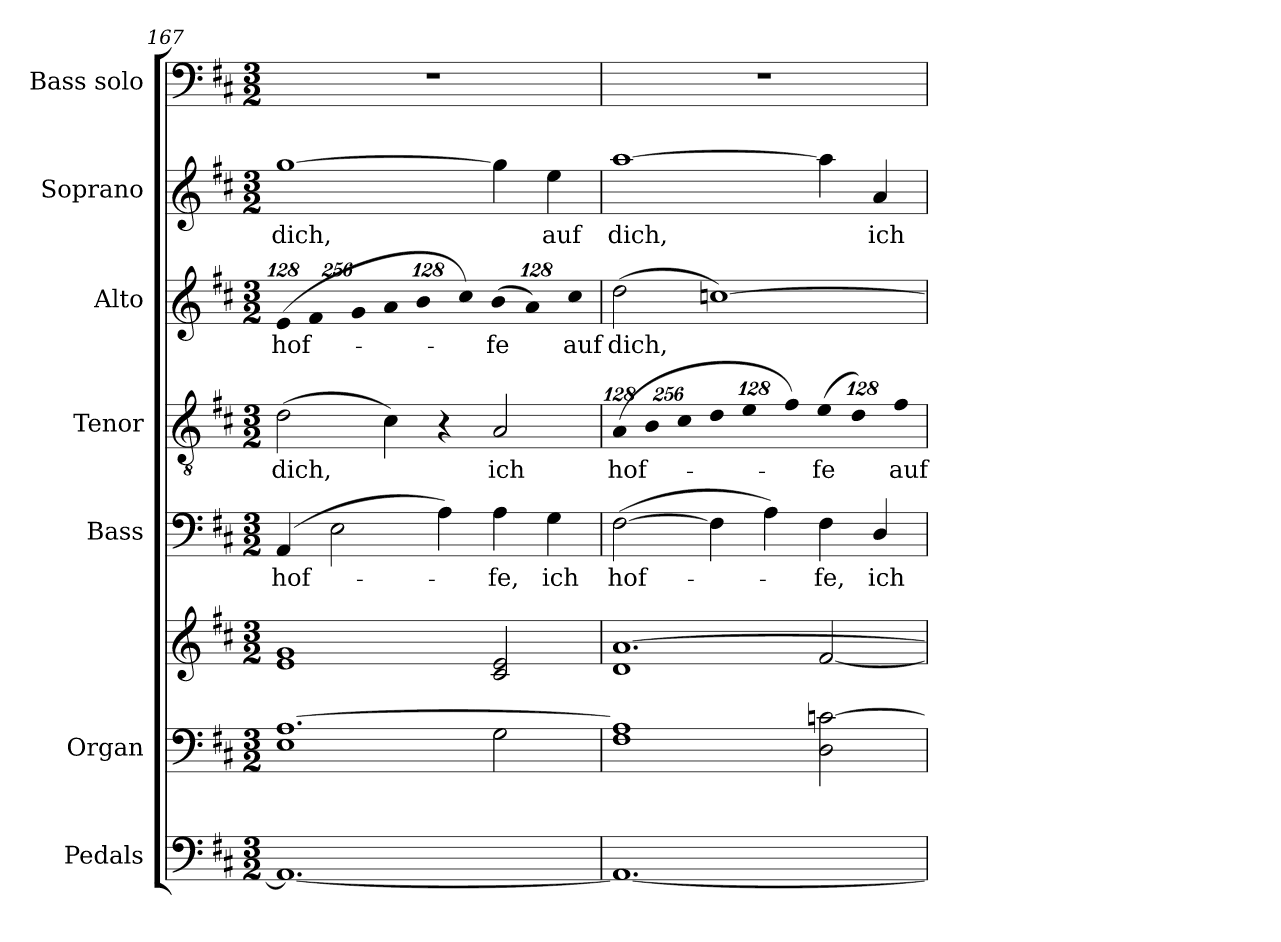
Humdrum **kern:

**kern	**kern	**kern	**kern	**text	**kern	**text	**kern	**text	**kern	**text	**kern
*part7	*part6	*part6	*part5	*part5	*part4	*part4	*part3	*part3	*part2	*part2	*part1
*staff8	*staff7	*staff6	*staff5	*staff5	*staff4	*staff4	*staff3	*staff3	*staff2	*staff2	*staff1
*I"Pedals	*I"Organ	*	*I"Bass	*	*I"Tenor	*	*I"Alto	*	*I"Soprano	*	*I"Bass solo
*I'Ped.	*I'Org.	*	*I'B.	*	*I'T.	*	*I'A.	*	*I'S.	*	*
*clefF4	*clefF4	*clefG2	*clefF4	*	*clefGv2	*	*clefG2	*	*clefG2	*	*clefF4
*	*	*	*	*	*ITrd7c12	*	*	*	*	*	*
*k[f#c#]	*k[f#c#]	*k[f#c#]	*k[f#c#]	*	*k[f#c#]	*	*k[f#c#]	*	*k[f#c#]	*	*k[f#c#]
*D:	*D:	*D:	*D:	*	*D:	*	*D:	*	*D:	*	*D:
*M3/2	*M3/2	*M3/2	*M3/2	*	*M3/2	*	*M3/2	*	*M3/2	*	*M3/2
=167	=167	=167	=167	=167	=167	=167	=167	=167	=167	=167	=167
*	*^	*	*	*	*	*	*	*	*	*	*
!	!	!	!	!	!LO:LY:b:color=#000000	!	!	!	!	!	!	!
!	!	!	!	!	!	!	!LO:LY:b:color=#000000	!	!	!	!	!
*	*	*	*	*	*	*	*	*Xbrackettup	*	*	*	*
!	!	!	!	!	!	!	!	!LO:N:vis=4	!	!	!	!
!	!	!	!	!	!	!	!	!	!LO:LY:b:color=#000000	!	!	!
!	!	!	!	!	!	!	!	!	!	!	!LO:LY:b:color=#000000	!LO:N:vis=1
1.AAi_	[1.Ai	1Ei	1ei 1gi	(4AAi/	hof-	(2Di\	dich,	(512%85ei/	hof-	[1ggi	dich,	1.r
!	!	!	!	!	!	!	!	!LO:N:vis=4	!	!	!	!
.	.	.	.	.	.	.	.	1024%171f#i/	.	.	.	.
.	.	.	.	2Ei\	.	.	.	.	.	.	.	.
!	!	!	!	!	!	!	!	!LO:N:vis=4	!	!	!	!
.	.	.	.	.	.	.	.	1024%171gi/	.	.	.	.
!	!	!	!	!	!	!	!	!LO:N:vis=4	!	!	!	!
.	.	.	.	.	.	4C#i\)	.	512%85ai/	.	.	.	.
!	!	!	!	!	!	!	!	!LO:N:vis=4	!	!	!	!
.	.	.	.	.	.	.	.	1024%171bi\	.	.	.	.
.	.	.	.	4Ai\)	.	4r	.	.	.	.	.	.
!	!	!	!	!	!	!	!	!LO:N:vis=4	!	!	!	!
.	.	.	.	.	.	.	.	1024%171cc#i\)	.	.	.	.
!	!	!	!	!	!LO:LY:b:color=#000000	!	!	!	!	!	!	!
!	!	!	!	!	!	!	!LO:LY:b:color=#000000	!LO:N:vis=4	!	!	!	!
!	!	!	!	!	!	!	!	!	!LO:LY:b:color=#000000	!	!	!
.	.	2Gi\	2c#i/ 2ei	4Ai\	-fe,	2AAi/	ich	(512%85bi\	-fe	4ggi\]	.	.
!	!	!	!	!	!	!	!	!LO:N:vis=4	!	!	!	!
.	.	.	.	.	.	.	.	1024%171ai/)	.	.	.	.
!	!	!	!	!	!LO:LY:b:color=#000000	!	!	!	!	!	!	!
!	!	!	!	!	!	!	!	!	!	!	!LO:LY:b:color=#000000	!
.	.	.	.	4Gi\	ich	.	.	.	.	4eei\	auf	.
!	!	!	!	!	!	!	!	!LO:N:vis=4	!	!	!	!
!	!	!	!	!	!	!	!	!	!LO:LY:b:color=#000000	!	!	!
.	.	.	.	.	.	.	.	1024%171cc#i\	auf	.	.	.
*	*v	*v	*	*	*	*	*	*	*	*	*	*
!!LO:LB:g=z
=168	=168	=168	=168	=168	=168	=168	=168	=168	=168	=168	=168
*	*	*^	*	*	*	*	*	*	*	*	*
!	!	!	!	!	!LO:LY:b:color=#000000	!	!	!	!	!	!	!
*	*	*	*	*	*	*Xbrackettup	*	*	*	*	*	*
!	!	!	!	!	!	!LO:N:vis=4	!	!	!	!	!	!
!	!	!	!	!	!	!	!LO:LY:b:color=#000000	!	!	!	!	!
!	!	!	!	!	!	!	!	!	!LO:LY:b:color=#000000	!	!	!
!	!	!	!	!	!	!	!	!	!	!	!LO:LY:b:color=#000000	!LO:N:vis=1
1.AAi_	1F#i 1Ai]	[1.ai	1di	([2F#i\	hof-	(512%85AAi/	hof-	(2ddi\	dich,	[1aai	dich,	1.r
!	!	!	!	!	!	!LO:N:vis=4	!	!	!	!	!	!
.	.	.	.	.	.	1024%171BBi\	.	.	.	.	.	.
!	!	!	!	!	!	!LO:N:vis=4	!	!	!	!	!	!
.	.	.	.	.	.	1024%171C#i\	.	.	.	.	.	.
!	!	!	!	!	!	!LO:N:vis=4	!	!	!	!	!	!
.	.	.	.	4F#i\]	.	512%85Di\	.	[1ccni)	.	.	.	.
!	!	!	!	!	!	!LO:N:vis=4	!	!	!	!	!	!
.	.	.	.	.	.	1024%171Ei\	.	.	.	.	.	.
.	.	.	.	4Ai\)	.	.	.	.	.	.	.	.
!	!	!	!	!	!	!LO:N:vis=4	!	!	!	!	!	!
.	.	.	.	.	.	1024%171F#i\)	.	.	.	.	.	.
!	!	!	!	!	!LO:LY:b:color=#000000	!LO:N:vis=4	!	!	!	!	!	!
!	!	!	!	!	!	!	!LO:LY:b:color=#000000	!	!	!	!	!
.	2Di\ [2cni	.	[2f#i/	4F#i\	-fe,	(512%85Ei\	-fe	.	.	4aai\]	.	.
!	!	!	!	!	!	!LO:N:vis=4	!	!	!	!	!	!
.	.	.	.	.	.	1024%171Di\)	.	.	.	.	.	.
!	!	!	!	!	!LO:LY:b:color=#000000	!	!	!	!	!	!	!
!	!	!	!	!	!	!	!	!	!	!	!LO:LY:b:color=#000000	!
.	.	.	.	4Di/	ich	.	.	.	.	4ai/	ich	.
!	!	!	!	!	!	!LO:N:vis=4	!	!	!	!	!	!
!	!	!	!	!	!	!	!LO:LY:b:color=#000000	!	!	!	!	!
.	.	.	.	.	.	1024%171F#i\	auf	.	.	.	.	.
*	*	*v	*v	*	*	*	*	*	*	*	*	*
=	=	=	=	=	=	=	=	=	=	=	=
*-	*-	*-	*-	*-	*-	*-	*-	*-	*-	*-	*-
